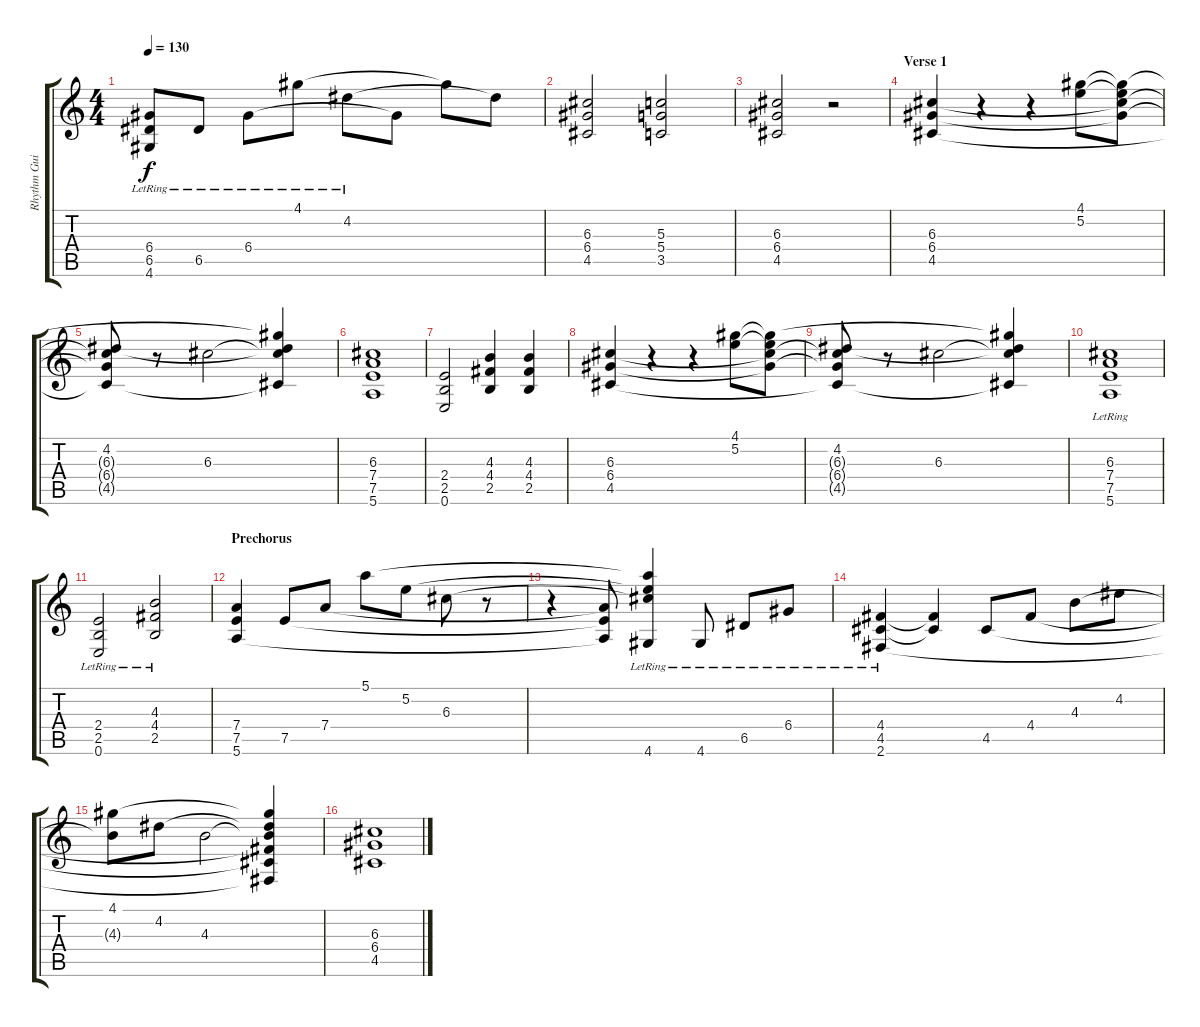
\track ("Rhythm Guitar" "Rhythm Gui") {instrument distortionguitar}
\staff {score tabs}
\tuning (E4 B3 G3 D3 A2 E2) {hide}
\ts (4 4)
\tempo 130
\clef g2
\ks c
(6.4{lr} 6.5{lr} 4.6{lr}).8{dy f} 6.5{lr}.8 6.4{lr}.8 4.1{lr}.8 4.2{lr}.8 6.4{t}.8 4.1{t}.8 4.2{t}.8 |
(6.3 6.4 4.5).2 (5.3 5.4 3.5).2 |
(6.3 6.4 4.5).2 r.2 |
\section ("" "Verse 1")
(6.3 6.4 4.5).4 r.4 r.4 (4.1 5.2).8 (4.1{t} 5.2{t} 6.3{t} 6.4{t}).8 |
(4.2 6.3{t} 6.4{t} 4.5{t}).8 r.8 6.3.2 (4.1{t} 4.2{t} 6.3{t} 4.5{t}).4 |
(6.3 7.4 7.5 5.6).1 |
(2.4 2.5 0.6).2 (4.3 4.4 2.5).4 (4.3 4.4 2.5).4 |
(6.3 6.4 4.5).4 r.4 r.4 (4.1 5.2).8 (4.1{t} 5.2{t} 6.3{t} 6.4{t}).8 |
(4.2 6.3{t} 6.4{t} 4.5{t}).8 r.8 6.3.2 (4.1{t} 4.2{t} 6.3{t} 4.5{t}).4 |
(6.3{lr} 7.4{lr} 7.5{lr} 5.6{lr}).1 |
(2.4{lr} 2.5{lr} 0.6).2 (4.3{lr} 4.4{lr} 2.5{lr}).2 |
\section ("" "Prechorus")
(7.4 7.5 5.6).4 7.5.8 7.4.8 5.1.8 5.2.8 6.3.8 r.8 |
r.4 (7.4{t} 7.5{t} 5.6{t}).8 (5.1{t} 5.2{t} 6.3{t} 4.6{lr}).4 4.6{lr}.8 6.5{lr}.8 6.4{lr}.8 |
(4.4{lr} 4.5{lr} 2.6{lr}).4 (4.4{t} 4.5{t}).4 4.5.8 4.4.8 4.3.8 4.2.8 |
(4.1 4.3{t}).8 4.2.8 4.3.2 (4.1{t} 4.2{t} 4.3{t} 4.4{t} 4.5{t} 2.6{t}).4 |
(6.3 6.4 4.5).1
